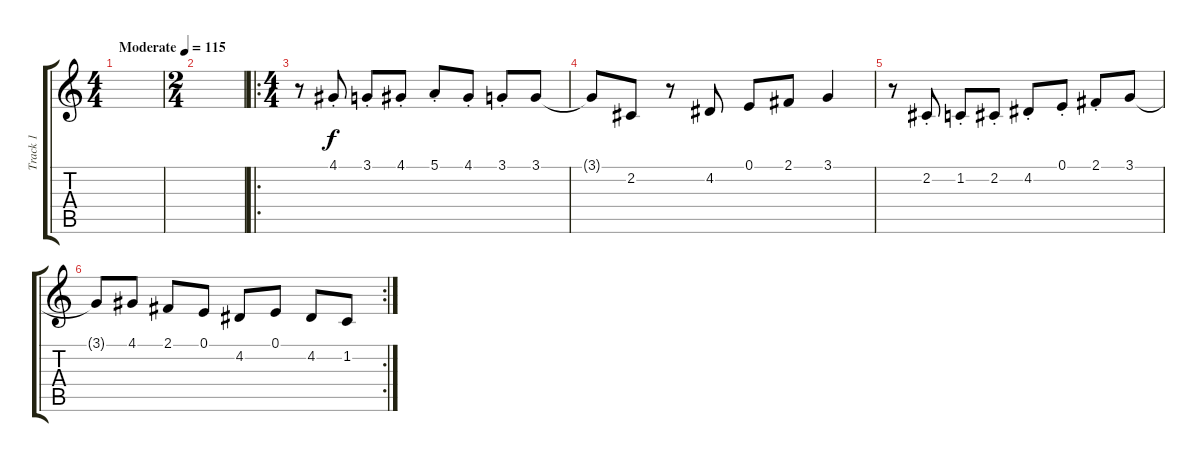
\track ("Track 1" "Track 1") {instrument altosax}
\staff {score tabs}
\tuning (E4 B3 G3 D3 A2 E2) {hide}
\ts (4 4)
\tempo (115 "Moderate")
\clef g2
\ks c
|
\ts (2 4)
|
\ro
\ts (4 4)
r.8 4.1{st}.8 3.1{st}.8 4.1{st}.8 5.1{st}.8 4.1{st}.8 3.1{st}.8 3.1.8 |
3.1{t}.8 2.2.8 r.8 4.2.8 0.1.8 2.1.8 3.1.4 |
r.8 2.2{st}.8 1.2{st}.8 2.2{st}.8 4.2{st}.8 0.1{st}.8 2.1{st}.8 3.1.8 |
\rc 2
3.1{t}.8 4.1.8 2.1.8 0.1.8 4.2.8 0.1.8 4.2.8 1.2.8
